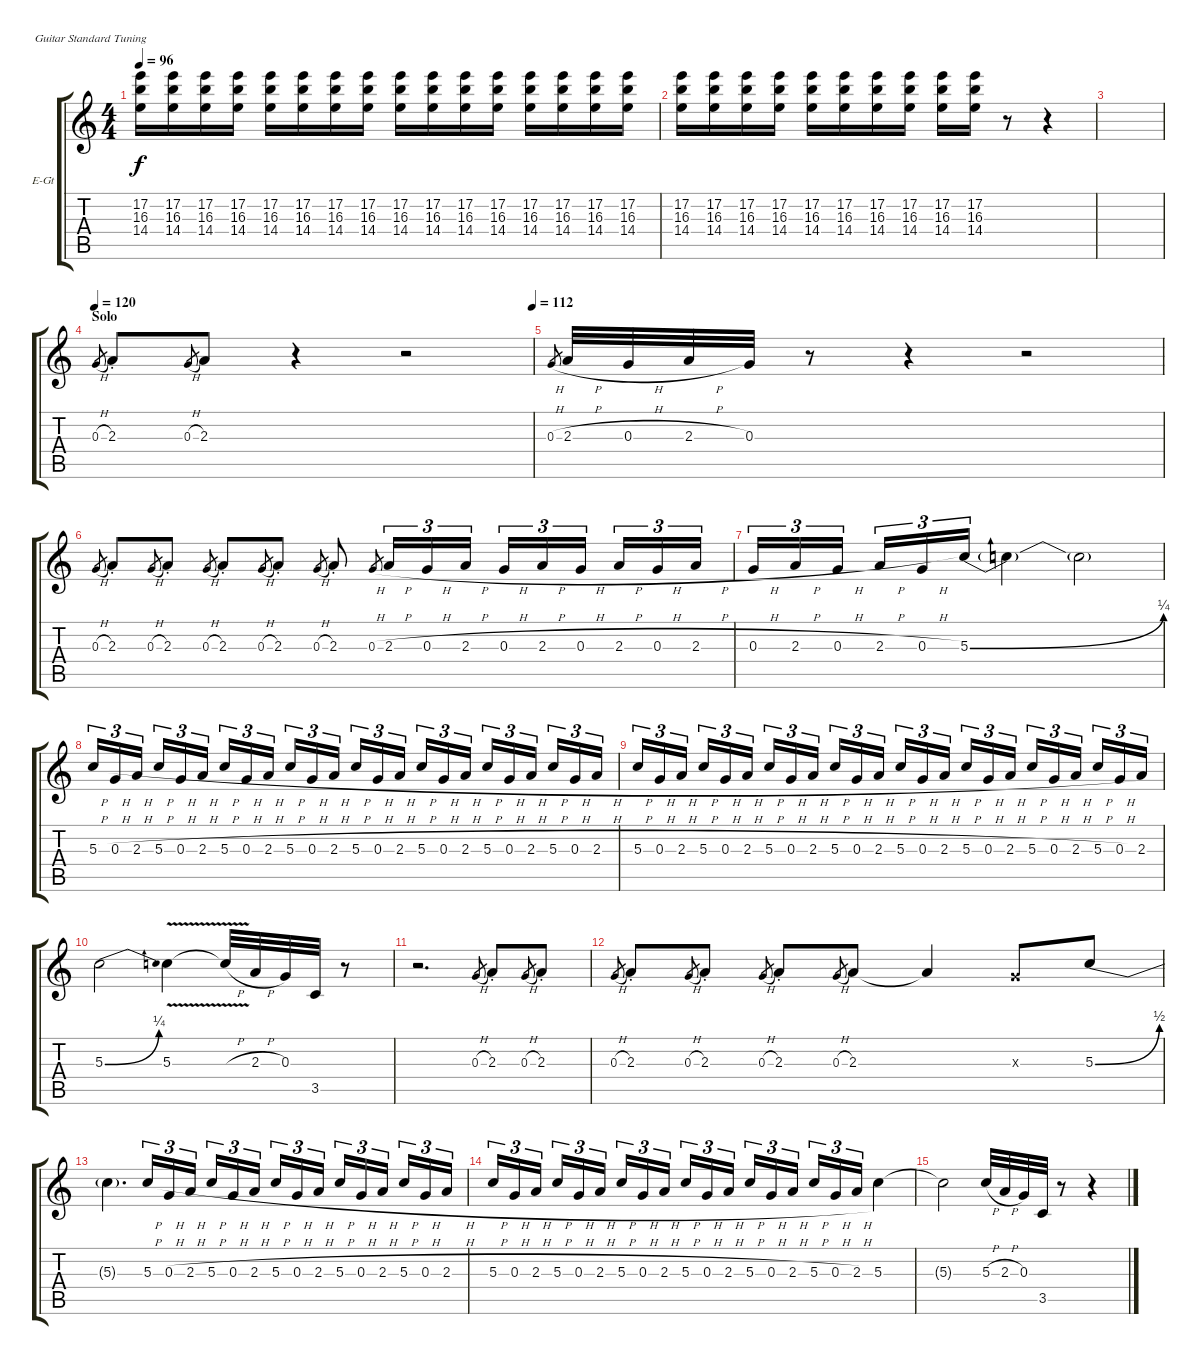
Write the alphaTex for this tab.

\bracketExtendMode groupsimilarinstruments
\firstSystemTrackNameOrientation horizontal
\otherSystemsTrackNameOrientation horizontal
\track ("Jimmy Page" "E-Gt") {multiBarRest instrument distortionguitar}
\staff {score tabs}
\tuning (E4 B3 G3 D3 A2 E2)
\ts (4 4)
\tempo 96
\clef g2
\ks c
(17.2 16.3 14.4).16{dy f} (17.2 16.3 14.4).16 (17.2 16.3 14.4).16 (17.2 16.3 14.4).16 (17.2 16.3 14.4).16 (17.2 16.3 14.4).16 (17.2 16.3 14.4).16 (17.2 16.3 14.4).16 (17.2 16.3 14.4).16 (17.2 16.3 14.4).16 (17.2 16.3 14.4).16 (17.2 16.3 14.4).16 (17.2 16.3 14.4).16 (17.2 16.3 14.4).16 (17.2 16.3 14.4).16 (17.2 16.3 14.4).16 |
(17.2 16.3 14.4).16 (17.2 16.3 14.4).16 (17.2 16.3 14.4).16 (17.2 16.3 14.4).16 (17.2 16.3 14.4).16 (17.2 16.3 14.4).16 (17.2 16.3 14.4).16 (17.2 16.3 14.4).16 (17.2 16.3 14.4).16 (17.2 16.3 14.4).16 r.8 r.4 |
|
\section ("" "Solo")
\tempo 120
\tempo (112 1)
0.3{h}.8{gr} 2.3{st}.8 0.3{h}.8{gr} 2.3.8 r.4 r.2 |
0.3{h}.8{gr} 2.3{h}.32 0.3{h}.32 2.3{h}.32 0.3.32 r.8 r.4 r.2 |
0.3{h}.8{gr} 2.3{st}.8 0.3{h}.8{gr} 2.3{st}.8 0.3{h}.8{gr} 2.3{st}.8 0.3{h}.8{gr} 2.3{st}.8 0.3{h}.8{gr} 2.3{st}.8 0.3{h}.8{gr} 2.3{h}.16{tu (3 2)} 0.3{h}.16{tu (3 2)} 2.3{h}.16{tu (3 2)} 0.3{h}.16{tu (3 2)} 2.3{h}.16{tu (3 2)} 0.3{h}.16{tu (3 2)} 2.3{h}.16{tu (3 2)} 0.3{h}.16{tu (3 2)} 2.3{h}.16{tu (3 2)} |
0.3{h}.16{tu (3 2)} 2.3{h}.16{tu (3 2)} 0.3{h}.16{tu (3 2)} 2.3{h}.16{tu (3 2)} 0.3{h}.16{tu (3 2)} 5.3{be (bend 0 0 59.4 1)}.16{tu (3 2)} 5.3{t}.4 5.3{t}.2 |
5.3{h}.16{tu (3 2)} 0.3{h}.16{tu (3 2)} 2.3{h}.16{tu (3 2)} 5.3{h}.16{tu (3 2)} 0.3{h}.16{tu (3 2)} 2.3{h}.16{tu (3 2)} 5.3{h}.16{tu (3 2)} 0.3{h}.16{tu (3 2)} 2.3{h}.16{tu (3 2)} 5.3{h}.16{tu (3 2)} 0.3{h}.16{tu (3 2)} 2.3{h}.16{tu (3 2)} 5.3{h}.16{tu (3 2)} 0.3{h}.16{tu (3 2)} 2.3{h}.16{tu (3 2)} 5.3{h}.16{tu (3 2)} 0.3{h}.16{tu (3 2)} 2.3{h}.16{tu (3 2)} 5.3{h}.16{tu (3 2)} 0.3{h}.16{tu (3 2)} 2.3{h}.16{tu (3 2)} 5.3{h}.16{tu (3 2)} 0.3{h}.16{tu (3 2)} 2.3{h}.16{tu (3 2)} |
5.3{h}.16{tu (3 2)} 0.3{h}.16{tu (3 2)} 2.3{h}.16{tu (3 2)} 5.3{h}.16{tu (3 2)} 0.3{h}.16{tu (3 2)} 2.3{h}.16{tu (3 2)} 5.3{h}.16{tu (3 2)} 0.3{h}.16{tu (3 2)} 2.3{h}.16{tu (3 2)} 5.3{h}.16{tu (3 2)} 0.3{h}.16{tu (3 2)} 2.3{h}.16{tu (3 2)} 5.3{h}.16{tu (3 2)} 0.3{h}.16{tu (3 2)} 2.3{h}.16{tu (3 2)} 5.3{h}.16{tu (3 2)} 0.3{h}.16{tu (3 2)} 2.3{h}.16{tu (3 2)} 5.3{h}.16{tu (3 2)} 0.3{h}.16{tu (3 2)} 2.3{h}.16{tu (3 2)} 5.3{h}.16{tu (3 2)} 0.3{h}.16{tu (3 2)} 2.3.16{tu (3 2)} |
5.3{be (bend 0 0 59.4 1)}.2 5.3{v}.4 5.3{h t}.32 2.3{h}.32 0.3.32 3.5.32 r.8 |
r.2{d} 0.3{h}.8{gr} 2.3{st}.8 0.3{h}.8{gr} 2.3{st}.8 |
0.3{h}.8{gr} 2.3{st}.8 0.3{h}.8{gr} 2.3{st}.8 0.3{h}.8{gr} 2.3{st}.8 0.3{h}.8{gr} 2.3.8 2.3{t}.4 0.3{x}.8 5.3{be (bend 0 0 15.6 2)}.8 |
5.3{t}.4{d} 5.3{h}.16{tu (3 2)} 0.3{h}.16{tu (3 2)} 2.3{h}.16{tu (3 2)} 5.3{h}.16{tu (3 2)} 0.3{h}.16{tu (3 2)} 2.3{h}.16{tu (3 2)} 5.3{h}.16{tu (3 2)} 0.3{h}.16{tu (3 2)} 2.3{h}.16{tu (3 2)} 5.3{h}.16{tu (3 2)} 0.3{h}.16{tu (3 2)} 2.3{h}.16{tu (3 2)} 5.3{h}.16{tu (3 2)} 0.3{h}.16{tu (3 2)} 2.3{h}.16{tu (3 2)} |
5.3{h}.16{tu (3 2)} 0.3{h}.16{tu (3 2)} 2.3{h}.16{tu (3 2)} 5.3{h}.16{tu (3 2)} 0.3{h}.16{tu (3 2)} 2.3{h}.16{tu (3 2)} 5.3{h}.16{tu (3 2)} 0.3{h}.16{tu (3 2)} 2.3{h}.16{tu (3 2)} 5.3{h}.16{tu (3 2)} 0.3{h}.16{tu (3 2)} 2.3{h}.16{tu (3 2)} 5.3{h}.16{tu (3 2)} 0.3{h}.16{tu (3 2)} 2.3{h}.16{tu (3 2)} 5.3{h}.16{tu (3 2)} 0.3{h}.16{tu (3 2)} 2.3{h}.16{tu (3 2)} 5.3.4 |
5.3{t}.2 5.3{h}.32 2.3{h}.32 0.3.32 3.5.32 r.8 r.4
